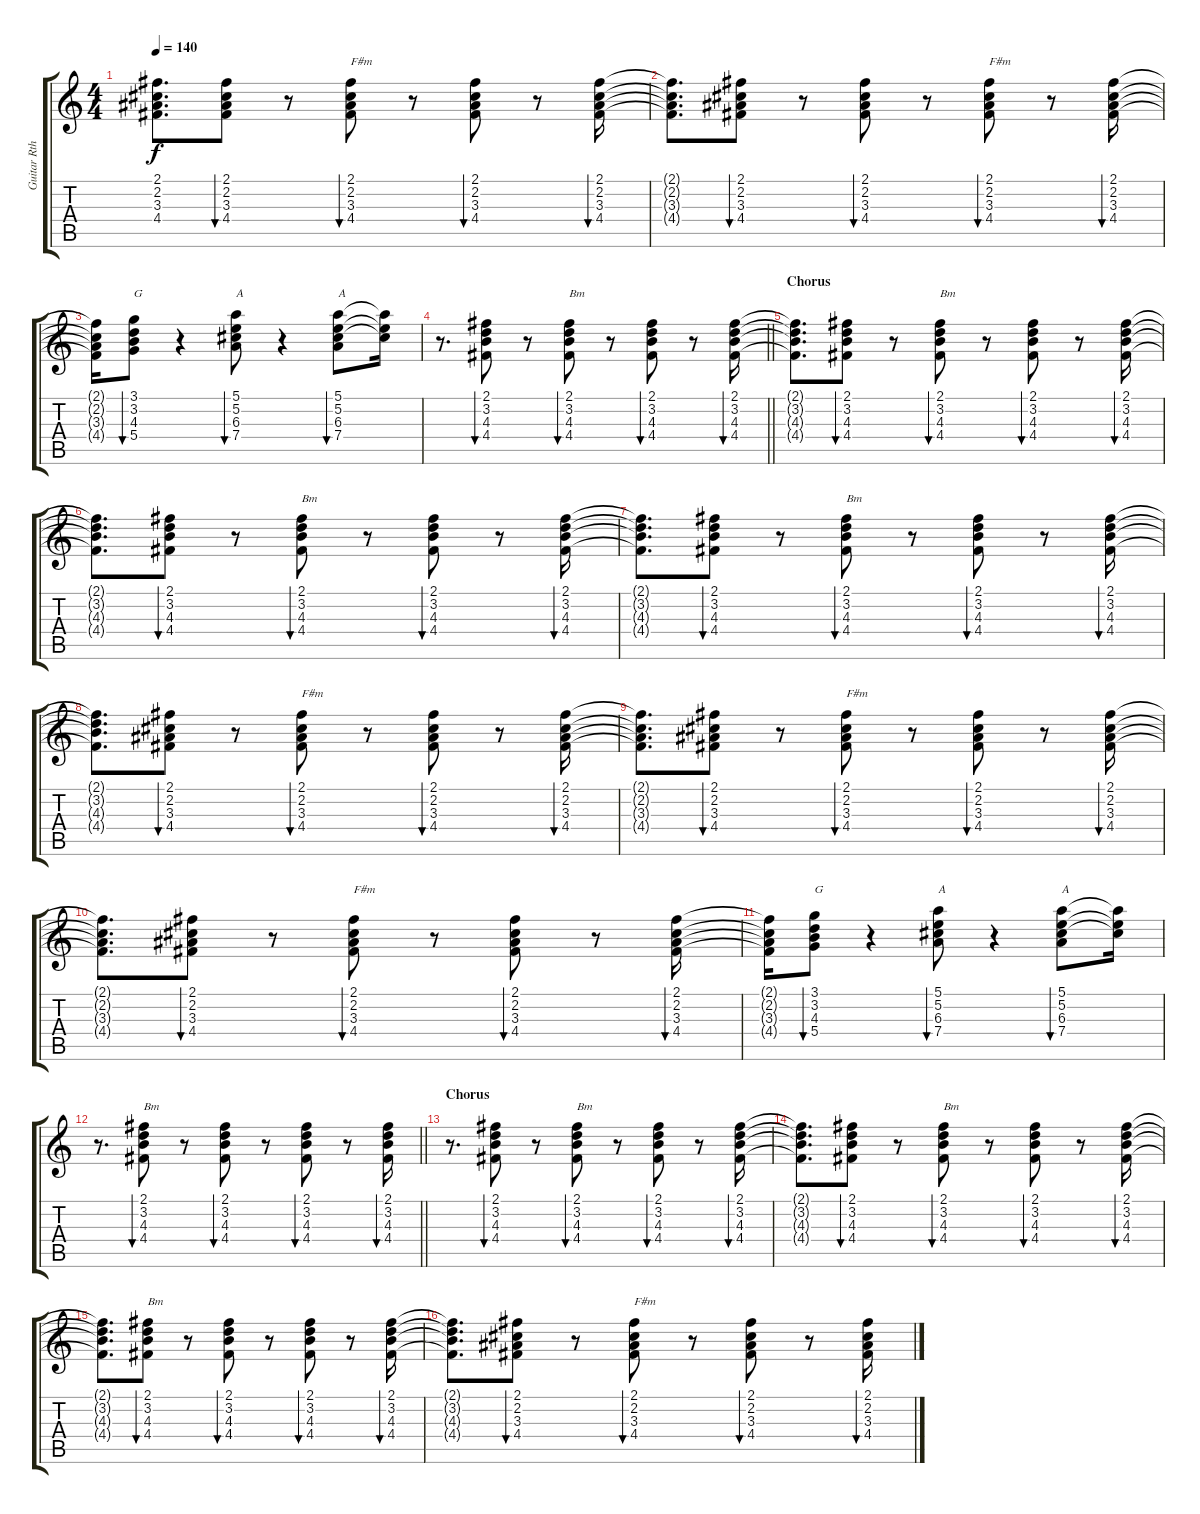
\track ("Guitar Rthym" "Guitar Rth") {instrument acousticguitarsteel}
\staff {score tabs}
\tuning (E4 B3 G3 D3 A2 E2) {hide}
\ts (4 4)
\tempo 140
\clef g2
\ks c
(2.1{t} 2.2{t} 3.3{t} 4.4{t}).8{d dy f} (2.1 2.2 3.3 4.4).8{bu 30} r.8 (2.1 2.2 3.3 4.4).8{bu 30 txt "F#m"} r.8 (2.1 2.2 3.3 4.4).8{bu 30} r.8 (2.1 2.2 3.3 4.4).16{bu 30} |
(2.1{t} 2.2{t} 3.3{t} 4.4{t}).8{d} (2.1 2.2 3.3 4.4).8{bu 30} r.8 (2.1 2.2 3.3 4.4).8{bu 30} r.8 (2.1 2.2 3.3 4.4).8{bu 30 txt "F#m"} r.8 (2.1 2.2 3.3 4.4).16{bu 30} |
(2.1{t} 2.2{t} 3.3{t} 4.4{t}).16 (3.1 3.2 4.3 5.4).8{bu 30 txt "G"} r.4 (5.1 5.2 6.3 7.4).8{bu 30 txt "A"} r.4 (5.1 5.2 6.3 7.4).8{bu 30 txt "A"} (5.1{t} 5.2{t} 6.3{t}).16 |
\barLineRight lightlight
r.8{d} (2.1 3.2 4.3 4.4).8{bu 30} r.8 (2.1 3.2 4.3 4.4).8{bu 30 txt "Bm"} r.8 (2.1 3.2 4.3 4.4).8{bu 30} r.8 (2.1 3.2 4.3 4.4).16{bu 30} |
\section ("" "Chorus")
(2.1{t} 3.2{t} 4.3{t} 4.4{t}).8{d} (2.1 3.2 4.3 4.4).8{bu 30} r.8 (2.1 3.2 4.3 4.4).8{bu 30 txt "Bm"} r.8 (2.1 3.2 4.3 4.4).8{bu 30} r.8 (2.1 3.2 4.3 4.4).16{bu 30} |
(2.1{t} 3.2{t} 4.3{t} 4.4{t}).8{d} (2.1 3.2 4.3 4.4).8{bu 30} r.8 (2.1 3.2 4.3 4.4).8{bu 30 txt "Bm"} r.8 (2.1 3.2 4.3 4.4).8{bu 30} r.8 (2.1 3.2 4.3 4.4).16{bu 30} |
(2.1{t} 3.2{t} 4.3{t} 4.4{t}).8{d} (2.1 3.2 4.3 4.4).8{bu 30} r.8 (2.1 3.2 4.3 4.4).8{bu 30 txt "Bm"} r.8 (2.1 3.2 4.3 4.4).8{bu 30} r.8 (2.1 3.2 4.3 4.4).16{bu 30} |
(2.1{t} 3.2{t} 4.3{t} 4.4{t}).8{d} (2.1 2.2 3.3 4.4).8{bu 30} r.8 (2.1 2.2 3.3 4.4).8{bu 30 txt "F#m"} r.8 (2.1 2.2 3.3 4.4).8{bu 30} r.8 (2.1 2.2 3.3 4.4).16{bu 30} |
(2.1{t} 2.2{t} 3.3{t} 4.4{t}).8{d} (2.1 2.2 3.3 4.4).8{bu 30} r.8 (2.1 2.2 3.3 4.4).8{bu 30 txt "F#m"} r.8 (2.1 2.2 3.3 4.4).8{bu 30} r.8 (2.1 2.2 3.3 4.4).16{bu 30} |
(2.1{t} 2.2{t} 3.3{t} 4.4{t}).8{d} (2.1 2.2 3.3 4.4).8{bu 30} r.8 (2.1 2.2 3.3 4.4).8{bu 30 txt "F#m"} r.8 (2.1 2.2 3.3 4.4).8{bu 30} r.8 (2.1 2.2 3.3 4.4).16{bu 30} |
(2.1{t} 2.2{t} 3.3{t} 4.4{t}).16 (3.1 3.2 4.3 5.4).8{bu 30 txt "G"} r.4 (5.1 5.2 6.3 7.4).8{bu 30 txt "A"} r.4 (5.1 5.2 6.3 7.4).8{bu 30 txt "A"} (5.1{t} 5.2{t} 6.3{t}).16 |
\barLineRight lightlight
r.8{d} (2.1 3.2 4.3 4.4).8{bu 30 txt "Bm"} r.8 (2.1 3.2 4.3 4.4).8{bu 30} r.8 (2.1 3.2 4.3 4.4).8{bu 30} r.8 (2.1 3.2 4.3 4.4).16{bu 30} |
\section ("" "Chorus")
r.8{d} (2.1 3.2 4.3 4.4).8{bu 30} r.8 (2.1 3.2 4.3 4.4).8{bu 30 txt "Bm"} r.8 (2.1 3.2 4.3 4.4).8{bu 30} r.8 (2.1 3.2 4.3 4.4).16{bu 30} |
(2.1{t} 3.2{t} 4.3{t} 4.4{t}).8{d} (2.1 3.2 4.3 4.4).8{bu 30} r.8 (2.1 3.2 4.3 4.4).8{bu 30 txt "Bm"} r.8 (2.1 3.2 4.3 4.4).8{bu 30} r.8 (2.1 3.2 4.3 4.4).16{bu 30} |
(2.1{t} 3.2{t} 4.3{t} 4.4{t}).8{d} (2.1 3.2 4.3 4.4).8{bu 30 txt "Bm"} r.8 (2.1 3.2 4.3 4.4).8{bu 30} r.8 (2.1 3.2 4.3 4.4).8{bu 30} r.8 (2.1 3.2 4.3 4.4).16{bu 30} |
(2.1{t} 3.2{t} 4.3{t} 4.4{t}).8{d} (2.1 2.2 3.3 4.4).8{bu 30} r.8 (2.1 2.2 3.3 4.4).8{bu 30 txt "F#m"} r.8 (2.1 2.2 3.3 4.4).8{bu 30} r.8 (2.1 2.2 3.3 4.4).16{bu 30}
